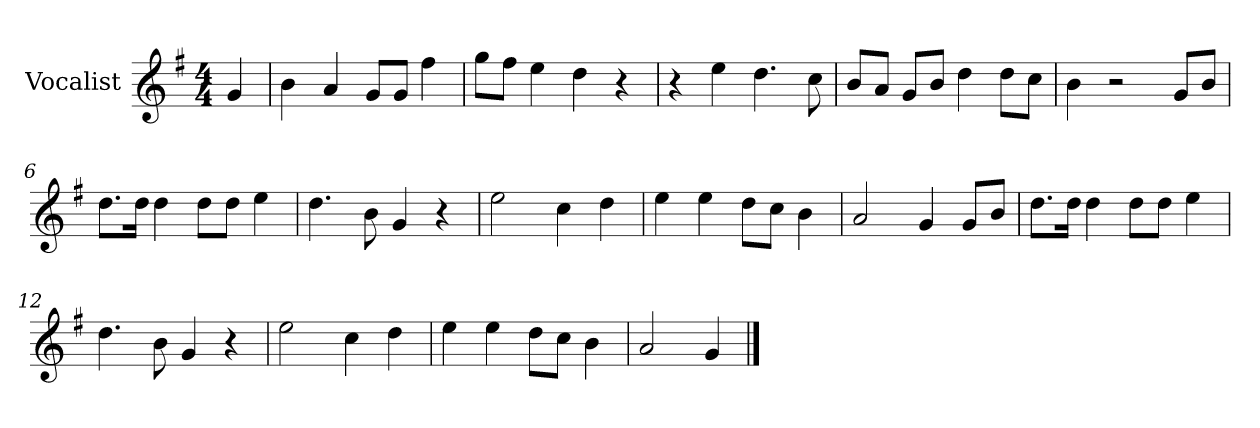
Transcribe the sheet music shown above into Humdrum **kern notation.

**kern
*part1
*staff1
*I"Vocalist
*k[f#]
*G:
*M4/4
=
4g
=1
4b
4a
8gL
8gJ
4ff#
=2
8ggL
8ff#J
4ee
4dd
4r
=3
4r
4ee
4.dd
8cc
=4
8bL
8aJ
8gL
8bJ
4dd
8ddL
8ccJ
=5
4b
2r
8gL
8bJ
=6
8.ddL
16ddJk
4dd
8ddL
8ddJ
4ee
=7
4.dd
8b
4g
4r
=8
2ee
4cc
4dd
=9
4ee
4ee
8ddL
8ccJ
4b
=10
2a
4g
8gL
8bJ
=11
8.ddL
16ddJk
4dd
8ddL
8ddJ
4ee
=12
4.dd
8b
4g
4r
=13
2ee
4cc
4dd
=14
4ee
4ee
8ddL
8ccJ
4b
=15
2a
4g
==
*-
